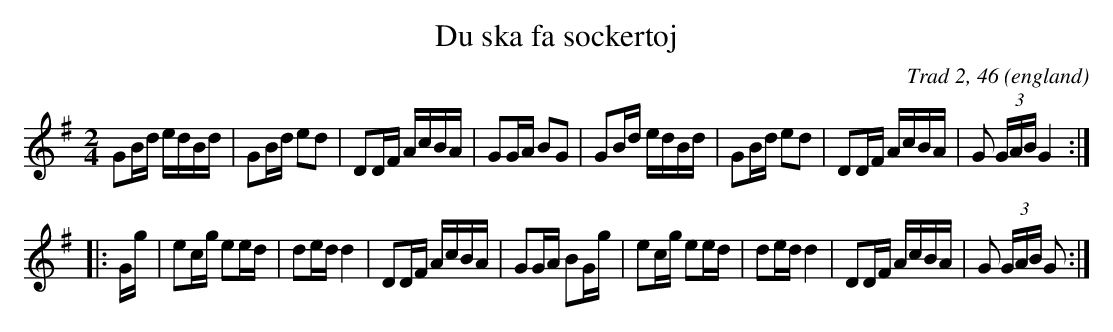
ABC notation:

X:1
T:Du ska fa sockertoj
O:england
C:Trad 2, 46
M:2/4
L:1/16
K:G
G2Bd edBd|G2Bd e2d2|D2DF AcBA|G2GA B2G2|\
G2Bd edBd|G2Bd e2d2|D2DF AcBA|G2 (3GAB G4:|
|:Gg|e2cg e2ed|d2ed d4|D2DF AcBA|G2GA B2Gg|\
e2cg e2ed|d2ed d4|D2DF AcBA|G2 (3GAB G2:|
